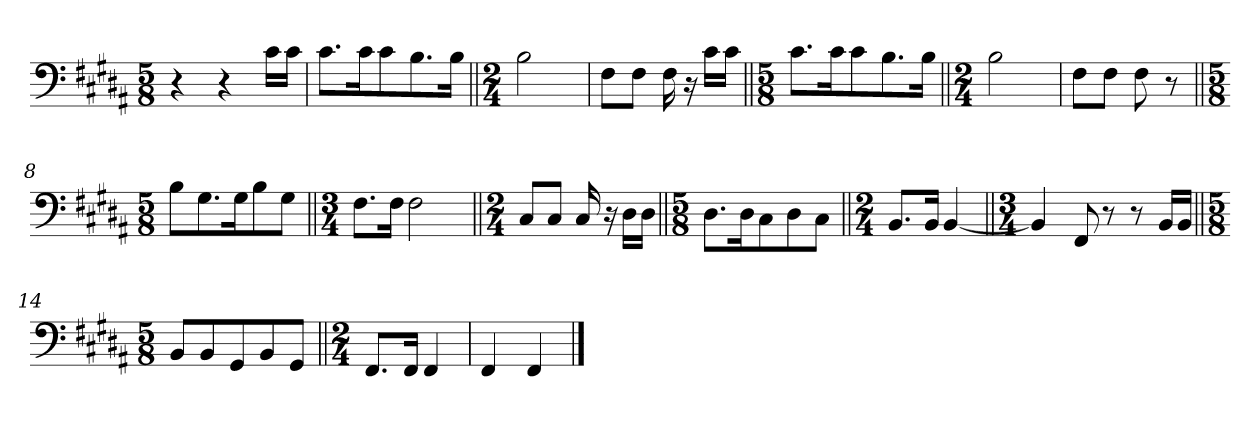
**kern
*part1
*staff1
*clefF4
*k[f#c#g#d#a#]
*M5/8
=1
4r
4r
16c#\LL
16c#\JJ
=2
8.c#\L
16c#\K
8c#\
8.B\
16B\Jk
=3||
*M2/4
2B\
=4
8F#\L
8F#\J
16F#\
16r
16c#\LL
16c#\JJ
=5||
*M5/8
8.c#\L
16c#\K
8c#\
8.B\
16B\Jk
=6||
*M2/4
2B\
=7
8F#\L
8F#\J
8F#\
8r
=8||
*M5/8
8B\L
8.G#\
16G#\K
8B\
8G#\J
=9||
*M3/4
8.F#\L
16F#\Jk
2F#\
=10||
*M2/4
8C#/L
8C#/J
16C#/
16r
16D#\LL
16D#\JJ
=11||
*M5/8
8.D#\L
16D#\K
8C#\
8D#\
8C#\J
=12||
*M2/4
8.BB/L
16BB/Jk
[4BB/
=13||
*M3/4
4BB/]
8FF#/
8r
8r
16BB/LL
16BB/JJ
=14||
*M5/8
8BB/L
8BB/
8GG#/
8BB/
8GG#/J
=15||
*M2/4
8.FF#/L
16FF#/Jk
4FF#/
=16
4FF#/
4FF#/
==
*-
